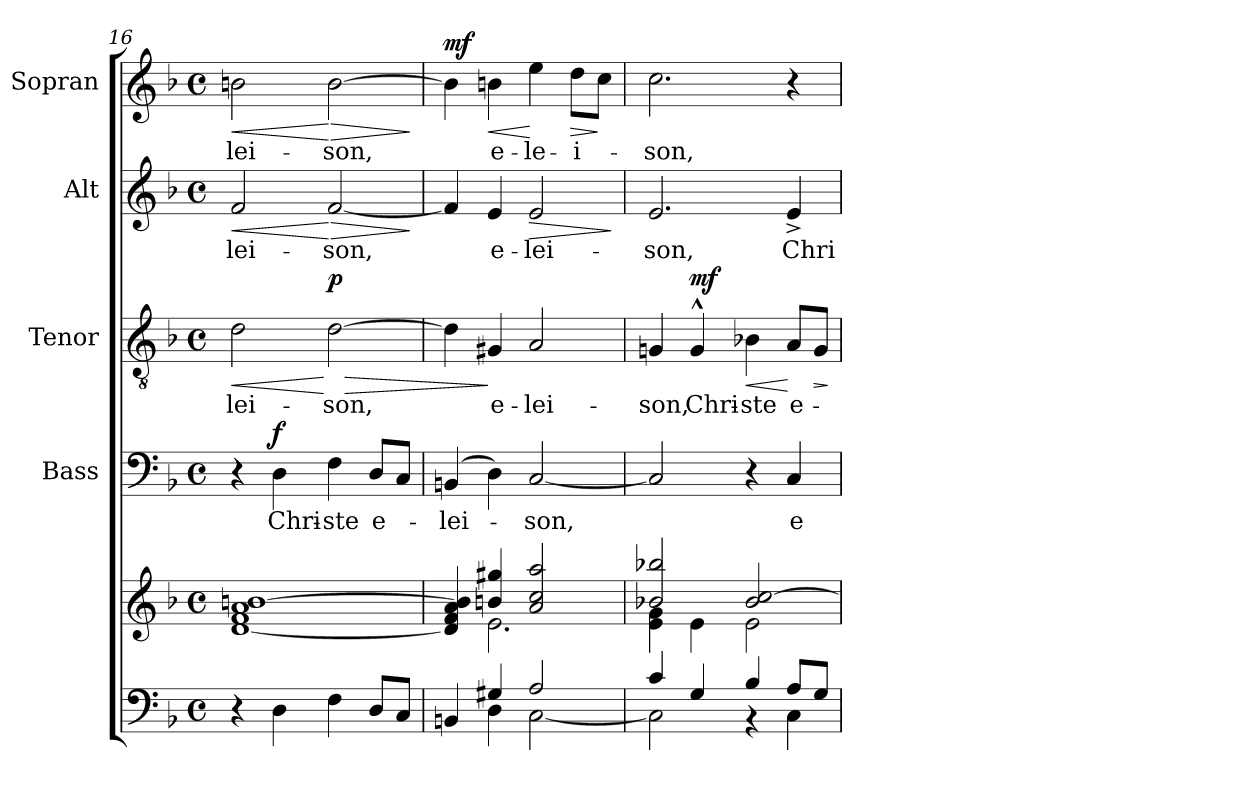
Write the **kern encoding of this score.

**kern	**kern	**kern	**text	**dynam	**kern	**text	**dynam	**kern	**text	**dynam	**kern	**text	**dynam
*part5	*part5	*part4	*part4	*part4	*part3	*part3	*part3	*part2	*part2	*part2	*part1	*part1	*part1
*staff6	*staff5	*staff4	*staff4	*staff4	*staff3	*staff3	*staff3	*staff2	*staff2	*staff2	*staff1	*staff1	*staff1
*	*	*I"Bass	*	*	*I"Tenor	*	*	*I"Alt	*	*	*I"Sopran	*	*
*	*	*I'B.	*	*	*I'T.	*	*	*I'A.	*	*	*I'S.	*	*
*clefF4	*clefG2	*clefF4	*	*	*clefGv2	*	*	*clefG2	*	*	*clefG2	*	*
*k[b-]	*k[b-]	*k[b-]	*	*	*k[b-]	*	*	*k[b-]	*	*	*k[b-]	*	*
*F:	*F:	*F:	*	*	*F:	*	*	*F:	*	*	*F:	*	*
*M4/4	*M4/4	*M4/4	*	*	*M4/4	*	*	*M4/4	*	*	*M4/4	*	*
*met(c)	*met(c)	*met(c)	*	*	*met(c)	*	*	*met(c)	*	*	*met(c)	*	*
=16	=16	=16	=16	=16	=16	=16	=16	=16	=16	=16	=16	=16	=16
!	!	!	!	!	!	!LO:LY:b	!LO:HP:b	!	!LO:LY:b	!LO:HP:b	!	!	!
!	!	!	!	!	!	!	!	!	!	!LO:HP:n=1:b	!	!LO:LY:b	!LO:HP:b
!	!	!	!	!	!	!	!	!	!	!	!	!	!LO:HP:n=1:b
4r	[1d 1f 1a [1bn	4r	.	.	2d\	-lei-	<	2f/	-lei-	< >	2bn\	-lei-	< >
!	!	!	!LO:LY:b	!LO:DY:a	!	!	!	!	!	!	!	!	!
4D\	.	4D\	Chri-	f	.	.	.	.	.	.	.	.	.
!	!	!	!LO:LY:b	!	!	!LO:LY:b	!LO:HP:n=1:b	!	!LO:LY:b	!LO:HP:n=1:b	!	!LO:LY:b	!LO:HP:n=1:b
!	!	!	!	!	!	!	!LO:DY:n=1:a	!	!	!	!	!	!
4F\	.	4F\	-ste	.	[2d\	-son,	[ > p	[2f/	-son,	[ >	[2b\	-son,	[ >
!	!	!	!LO:LY:b	!	!	!	!	!	!	!	!	!	!
8D/L	.	8D/L	e-	.	.	.	.	.	.	.	.	.	.
8C/J	.	8C/J	.	.	.	.	.	.	.	.	.	.	.
.	.	.	.	.	.	.	.	.	.	]	.	.	]
!!LO:LB:g=z
=17	=17	=17	=17	=17	=17	=17	=17	=17	=17	=17	=17	=17	=17
*^	*^	*	*	*	*	*	*	*	*	*	*	*	*
!	!	!	!	!	!LO:LY:b	!	!	!	!	!	!	!	!	!	!LO:DY:a
4BBn/	4ryy	4d/] 4f/ 4a/ 4b/]	4ryy	(4BBn/	-lei-	.	4d\]	.	.	4f/]	.	.	4b\]	.	mf
!	!	!	!	!	!	!	!	!LO:LY:b	!	!	!LO:LY:b	!	!	!LO:LY:b	!LO:HP:n=1:b
4G#X/	4D\	4bn/ 4gg#X/	2.e\	4D\)	.	.	4G#X/	e-	]	4e/	e-	]	4bn\	e-	] <
!	!	!	!	!	!LO:LY:b	!	!	!LO:LY:b	!	!	!LO:LY:b	!LO:HP:b	!	!LO:LY:b	!
2A/	[<2C\	2a/ 2cc/ 2aa/	.	[2C/	-son,	.	2A/	-lei-	.	2e/	-lei-	>	4ee\	-le-	[
!	!	!	!	!	!	!	!	!	!	!	!	!	!	!LO:LY:b	!LO:HP:b
.	.	.	.	.	.	.	.	.	.	.	.	.	8dd\L	-i-	>
.	.	.	.	.	.	.	.	.	.	.	.	.	8cc\J	.	]
*v	*v	*	*	*	*	*	*	*	*	*	*	*	*	*	*
*	*v	*v	*	*	*	*	*	*	*	*	*	*	*	*
.	.	.	.	.	.	.	.	.	.	]	.	.	.
=18	=18	=18	=18	=18	=18	=18	=18	=18	=18	=18	=18	=18	=18
*^	*^	*	*	*	*	*	*	*	*	*	*	*	*
!	!	!	!	!	!	!	!	!LO:LY:b	!	!	!LO:LY:b	!	!	!LO:LY:b	!
4c/	2C\]	2b-X/ 2bb-X/	4e\ 4g\	2C/]	.	.	4Gn/	-son,	.	2.e/	-son,	.	2.cc\	-son,	.
!	!	!	!	!	!	!	!	!LO:LY:b	!LO:DY:a	!	!	!	!	!	!
4G/	.	.	4e\	.	.	.	4G^^>/	Chri-	mf	.	.	.	.	.	.
!	!	!	!	!	!	!	!	!LO:LY:b	!LO:HP:b	!	!	!	!	!	!
4B-/	4rAA	2b-/ [>2cc/	2e\	4r	.	.	4B-X\	-ste	<	.	.	.	.	.	.
!	!	!	!	!	!LO:LY:b	!	!	!LO:LY:b	!	!	!LO:LY:b	!	!	!	!
8A/L	4C\	.	.	4C/	e-	.	8A/L	e-	[	4e^>/	Chri-	.	4r	.	.
!	!	!	!	!	!	!	!	!	!LO:HP:b	!	!	!	!	!	!
8G/J	.	.	.	.	.	.	8G/J	.	>	.	.	.	.	.	.
*v	*v	*	*	*	*	*	*	*	*	*	*	*	*	*	*
*	*v	*v	*	*	*	*	*	*	*	*	*	*	*	*
.	.	.	.	.	.	.	]	.	.	.	.	.	.
=	=	=	=	=	=	=	=	=	=	=	=	=	=
*-	*-	*-	*-	*-	*-	*-	*-	*-	*-	*-	*-	*-	*-
